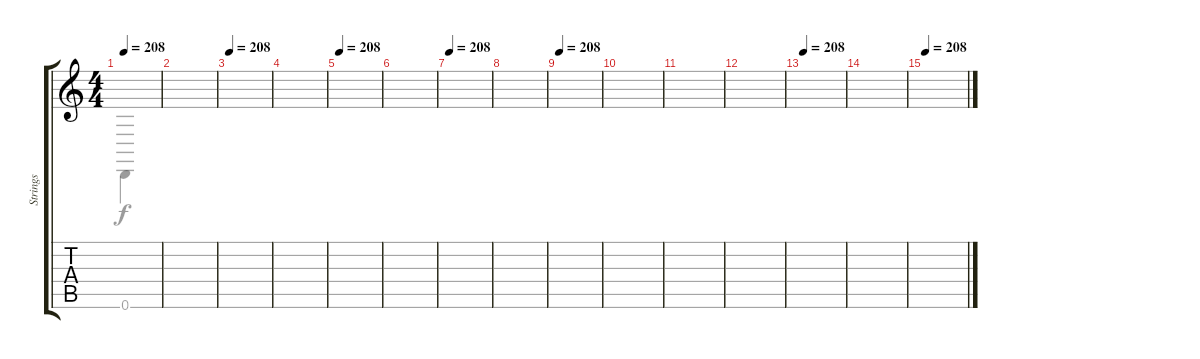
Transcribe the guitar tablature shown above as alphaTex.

\track ("Strings" "Strings") {instrument stringensemble1}
\staff {score tabs}
\tuning (D4 A3 F3 C3 G2 D2) {hide}
\voice
\ts (4 4)
\tempo 208
\clef g2
\ks c
|
|
\tempo 208
|
|
\tempo 208
|
|
\tempo 208
|
|
\tempo 208
|
|
|
|
\tempo 208
|
|
\tempo 208
|
\voice
\clef g2
\ks c
0.6.4{dy f} |
|
|
|
|
|
|
|
|
|
|
|
|
|
|
